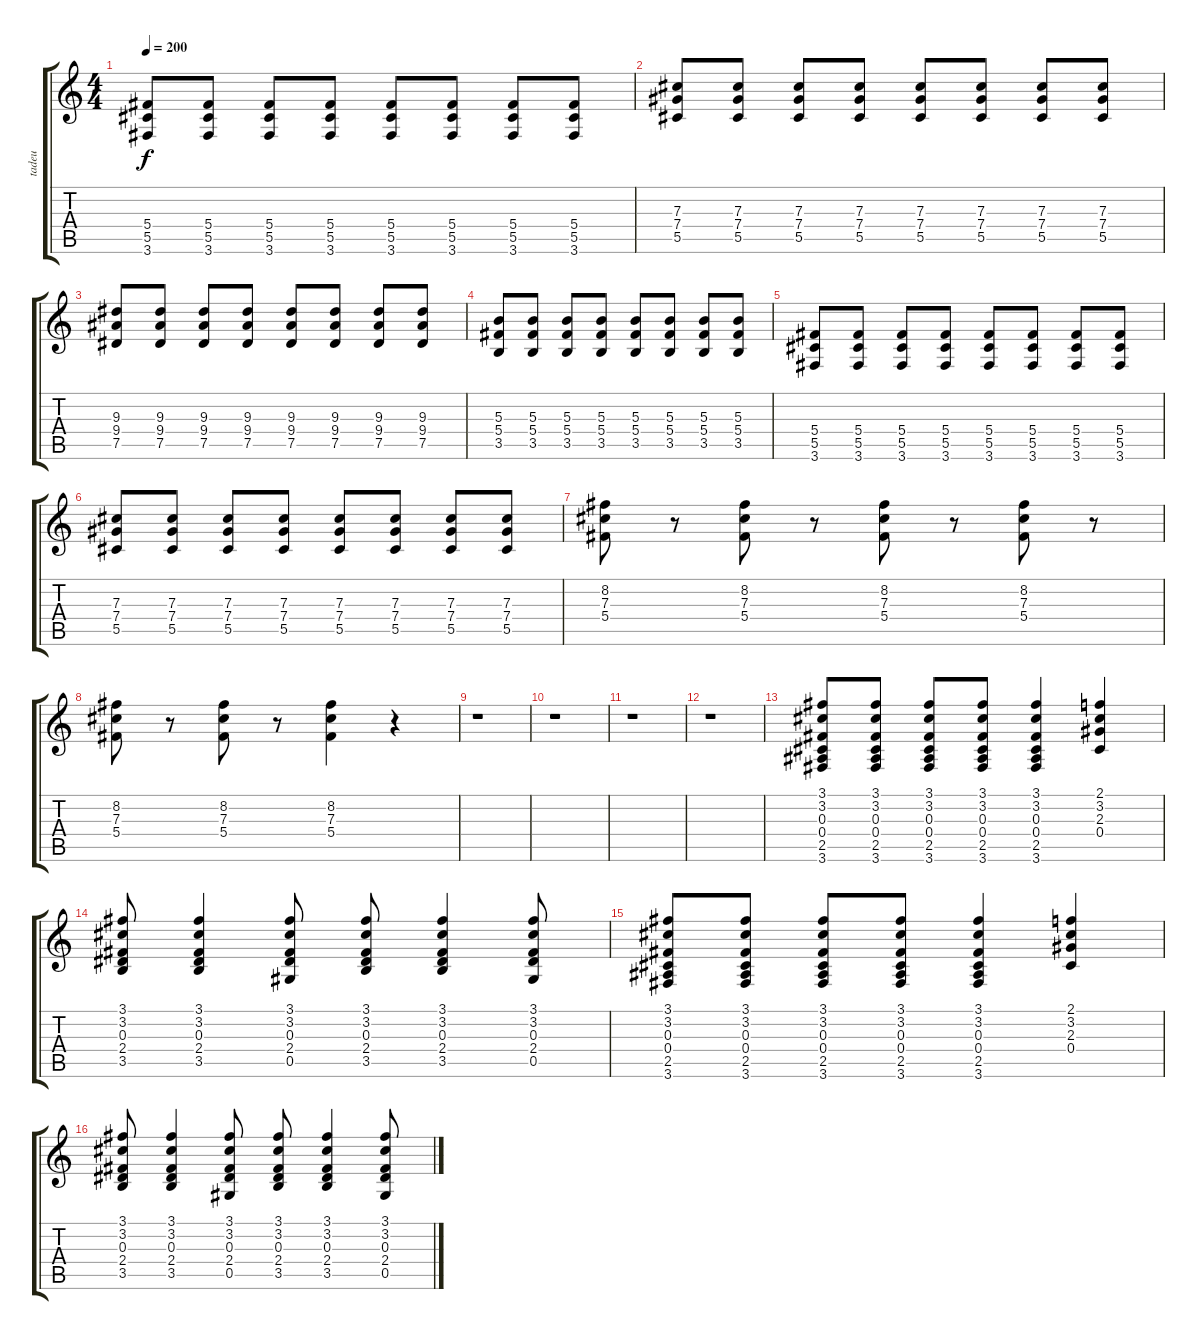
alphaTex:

\track ("tadeu" "tadeu") {instrument acousticguitarsteel}
\staff {score tabs}
\tuning (Eb4 Bb3 Gb3 Db3 Ab2 Eb2) {hide}
\ts (4 4)
\tempo 200
\clef g2
\ks c
(5.4 5.5 3.6).8{dy f} (5.4 5.5 3.6).8 (5.4 5.5 3.6).8 (5.4 5.5 3.6).8 (5.4 5.5 3.6).8 (5.4 5.5 3.6).8 (5.4 5.5 3.6).8 (5.4 5.5 3.6).8 |
(7.3 7.4 5.5).8 (7.3 7.4 5.5).8 (7.3 7.4 5.5).8 (7.3 7.4 5.5).8 (7.3 7.4 5.5).8 (7.3 7.4 5.5).8 (7.3 7.4 5.5).8 (7.3 7.4 5.5).8 |
(9.3 9.4 7.5).8 (9.3 9.4 7.5).8 (9.3 9.4 7.5).8 (9.3 9.4 7.5).8 (9.3 9.4 7.5).8 (9.3 9.4 7.5).8 (9.3 9.4 7.5).8 (9.3 9.4 7.5).8 |
(5.3 5.4 3.5).8 (5.3 5.4 3.5).8 (5.3 5.4 3.5).8 (5.3 5.4 3.5).8 (5.3 5.4 3.5).8 (5.3 5.4 3.5).8 (5.3 5.4 3.5).8 (5.3 5.4 3.5).8 |
(5.4 5.5 3.6).8 (5.4 5.5 3.6).8 (5.4 5.5 3.6).8 (5.4 5.5 3.6).8 (5.4 5.5 3.6).8 (5.4 5.5 3.6).8 (5.4 5.5 3.6).8 (5.4 5.5 3.6).8 |
(7.3 7.4 5.5).8 (7.3 7.4 5.5).8 (7.3 7.4 5.5).8 (7.3 7.4 5.5).8 (7.3 7.4 5.5).8 (7.3 7.4 5.5).8 (7.3 7.4 5.5).8 (7.3 7.4 5.5).8 |
(8.2 7.3 5.4).8 r.8 (8.2 7.3 5.4).8 r.8 (8.2 7.3 5.4).8 r.8 (8.2 7.3 5.4).8 r.8 |
(8.2 7.3 5.4).8 r.8 (8.2 7.3 5.4).8 r.8 (8.2 7.3 5.4).4 r.4 |
r.1 |
r.1 |
r.1 |
r.1 |
(3.1 3.2 0.3 0.4 2.5 3.6).8{instrument acousticguitarsteel} (3.1 3.2 0.3 0.4 2.5 3.6).8 (3.1 3.2 0.3 0.4 2.5 3.6).8 (3.1 3.2 0.3 0.4 2.5 3.6).8 (3.1 3.2 0.3 0.4 2.5 3.6).4 (2.1 3.2 2.3 0.4).4 |
(3.1 3.2 0.3 2.4 3.5).8 (3.1 3.2 0.3 2.4 3.5).4 (3.1 3.2 0.3 2.4 0.5).8 (3.1 3.2 0.3 2.4 3.5).8 (3.1 3.2 0.3 2.4 3.5).4 (3.1 3.2 0.3 2.4 0.5).8 |
(3.1 3.2 0.3 0.4 2.5 3.6).8 (3.1 3.2 0.3 0.4 2.5 3.6).8 (3.1 3.2 0.3 0.4 2.5 3.6).8 (3.1 3.2 0.3 0.4 2.5 3.6).8 (3.1 3.2 0.3 0.4 2.5 3.6).4 (2.1 3.2 2.3 0.4).4 |
(3.1 3.2 0.3 2.4 3.5).8 (3.1 3.2 0.3 2.4 3.5).4 (3.1 3.2 0.3 2.4 0.5).8 (3.1 3.2 0.3 2.4 3.5).8 (3.1 3.2 0.3 2.4 3.5).4 (3.1 3.2 0.3 2.4 0.5).8
